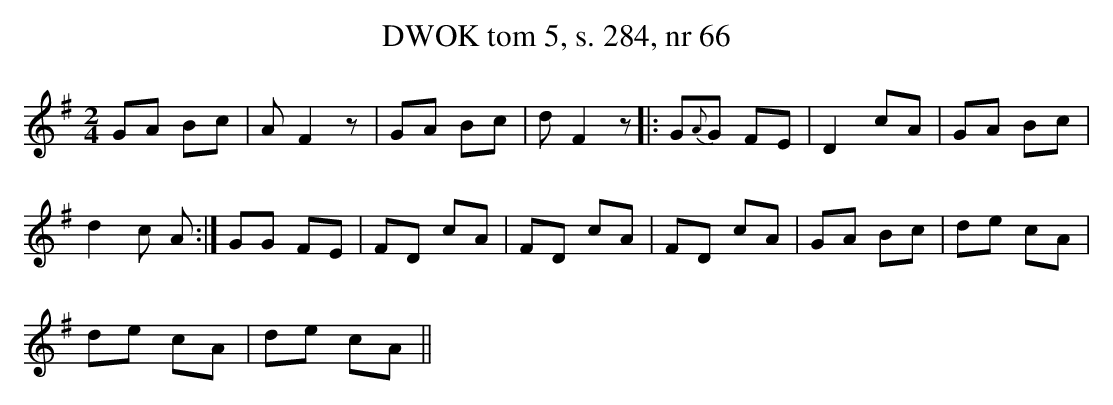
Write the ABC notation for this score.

X:1
T: DWOK tom 5, s. 284, nr 66
L: 1/16
M: 2/4
K: G
G2A2 B2c2 | A2 F4 z2 | G2A2 B2c2 | d2 F4 z2 |: G2{A}G2 F2E2 | D4 c2A2 | G2A2 B2c2 |
d4 c2 A2 :| G2G2 F2E2 | F2D2 c2A2 | F2D2 c2A2 | F2D2 c2A2 | G2A2 B2c2 | d2e2 c2A2 |
d2e2 c2A2 | d2e2 c2A2 ||
